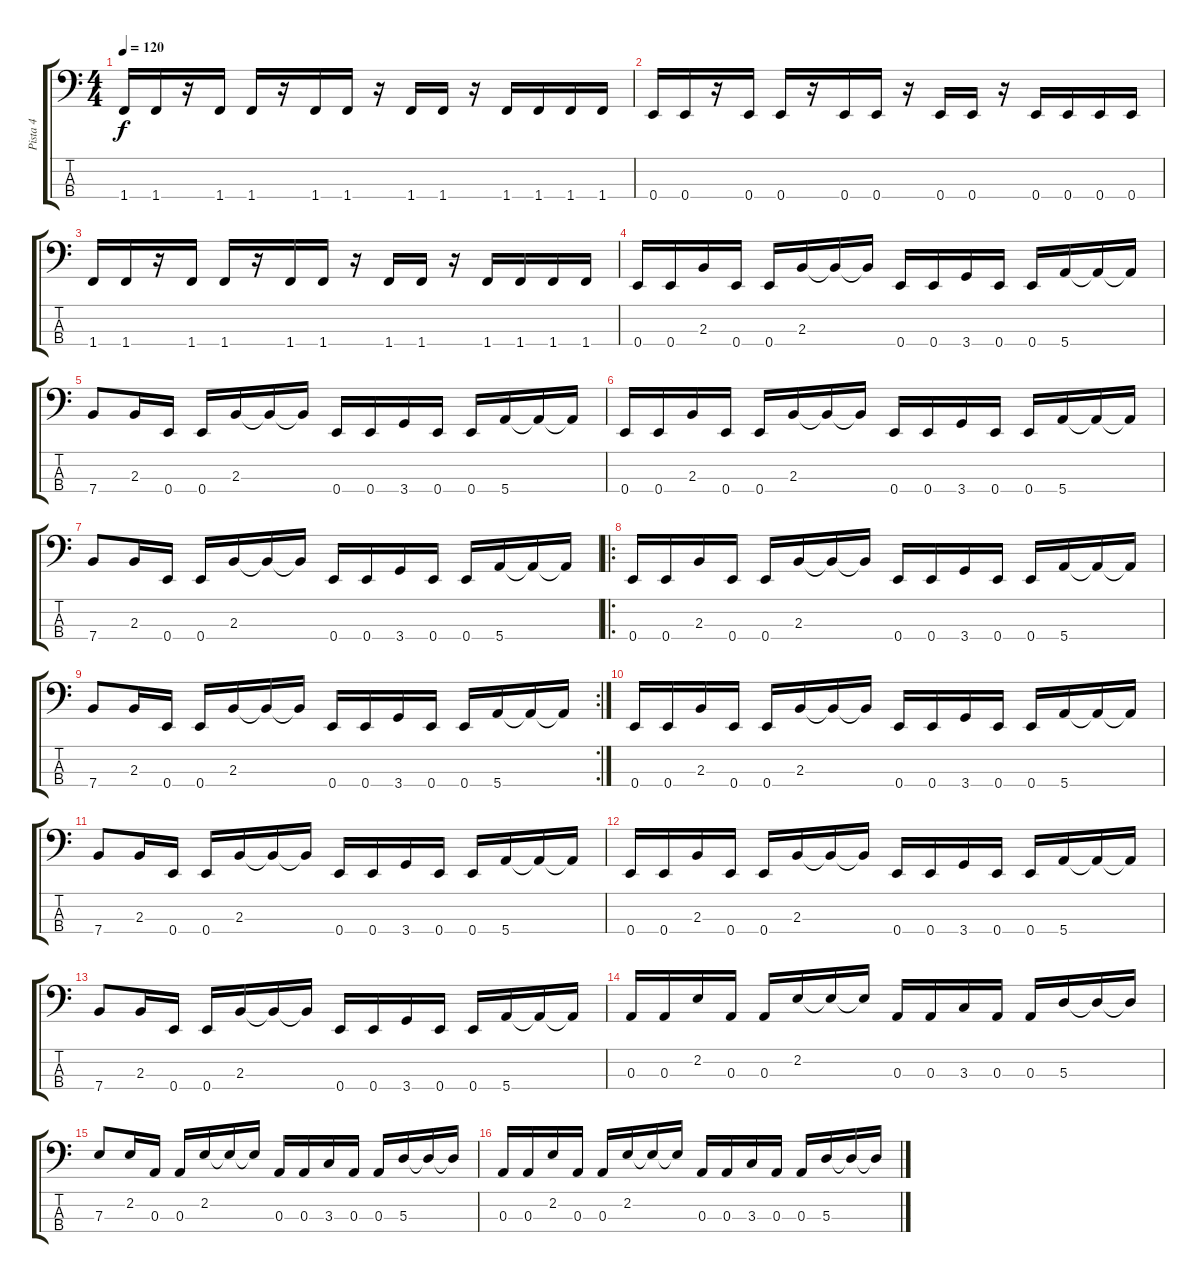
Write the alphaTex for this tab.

\track ("Pista 4" "Pista 4") {instrument slapbass2}
\staff {score tabs}
\tuning (G2 D2 A1 E1) {hide}
\ts (4 4)
\tempo 120
\clef f4
\ks c
1.4.16{dy f} 1.4.16 r.16 1.4.16 1.4.16 r.16 1.4.16 1.4.16 r.16 1.4.16 1.4.16 r.16 1.4.16 1.4.16 1.4.16 1.4.16 |
0.4.16 0.4.16 r.16 0.4.16 0.4.16 r.16 0.4.16 0.4.16 r.16 0.4.16 0.4.16 r.16 0.4.16 0.4.16 0.4.16 0.4.16 |
1.4.16 1.4.16 r.16 1.4.16 1.4.16 r.16 1.4.16 1.4.16 r.16 1.4.16 1.4.16 r.16 1.4.16 1.4.16 1.4.16 1.4.16 |
0.4.16 0.4.16 2.3.16 0.4.16 0.4.16 2.3.16 2.3{t}.16 2.3{t}.16 0.4.16 0.4.16 3.4.16 0.4.16 0.4.16 5.4.16 5.4{t}.16 5.4{t}.16 |
7.4.8 2.3.16 0.4.16 0.4.16 2.3.16 2.3{t}.16 2.3{t}.16 0.4.16 0.4.16 3.4.16 0.4.16 0.4.16 5.4.16 5.4{t}.16 5.4{t}.16 |
0.4.16 0.4.16 2.3.16 0.4.16 0.4.16 2.3.16 2.3{t}.16 2.3{t}.16 0.4.16 0.4.16 3.4.16 0.4.16 0.4.16 5.4.16 5.4{t}.16 5.4{t}.16 |
7.4.8 2.3.16 0.4.16 0.4.16 2.3.16 2.3{t}.16 2.3{t}.16 0.4.16 0.4.16 3.4.16 0.4.16 0.4.16 5.4.16 5.4{t}.16 5.4{t}.16 |
\ro
0.4.16 0.4.16 2.3.16 0.4.16 0.4.16 2.3.16 2.3{t}.16 2.3{t}.16 0.4.16 0.4.16 3.4.16 0.4.16 0.4.16 5.4.16 5.4{t}.16 5.4{t}.16 |
\rc 2
7.4.8 2.3.16 0.4.16 0.4.16 2.3.16 2.3{t}.16 2.3{t}.16 0.4.16 0.4.16 3.4.16 0.4.16 0.4.16 5.4.16 5.4{t}.16 5.4{t}.16 |
0.4.16 0.4.16 2.3.16 0.4.16 0.4.16 2.3.16 2.3{t}.16 2.3{t}.16 0.4.16 0.4.16 3.4.16 0.4.16 0.4.16 5.4.16 5.4{t}.16 5.4{t}.16 |
7.4.8 2.3.16 0.4.16 0.4.16 2.3.16 2.3{t}.16 2.3{t}.16 0.4.16 0.4.16 3.4.16 0.4.16 0.4.16 5.4.16 5.4{t}.16 5.4{t}.16 |
0.4.16 0.4.16 2.3.16 0.4.16 0.4.16 2.3.16 2.3{t}.16 2.3{t}.16 0.4.16 0.4.16 3.4.16 0.4.16 0.4.16 5.4.16 5.4{t}.16 5.4{t}.16 |
7.4.8 2.3.16 0.4.16 0.4.16 2.3.16 2.3{t}.16 2.3{t}.16 0.4.16 0.4.16 3.4.16 0.4.16 0.4.16 5.4.16 5.4{t}.16 5.4{t}.16 |
0.3.16 0.3.16 2.2.16 0.3.16 0.3.16 2.2.16 2.2{t}.16 2.2{t}.16 0.3.16 0.3.16 3.3.16 0.3.16 0.3.16 5.3.16 5.3{t}.16 5.3{t}.16 |
7.3.8 2.2.16 0.3.16 0.3.16 2.2.16 2.2{t}.16 2.2{t}.16 0.3.16 0.3.16 3.3.16 0.3.16 0.3.16 5.3.16 5.3{t}.16 5.3{t}.16 |
0.3.16 0.3.16 2.2.16 0.3.16 0.3.16 2.2.16 2.2{t}.16 2.2{t}.16 0.3.16 0.3.16 3.3.16 0.3.16 0.3.16 5.3.16 5.3{t}.16 5.3{t}.16
